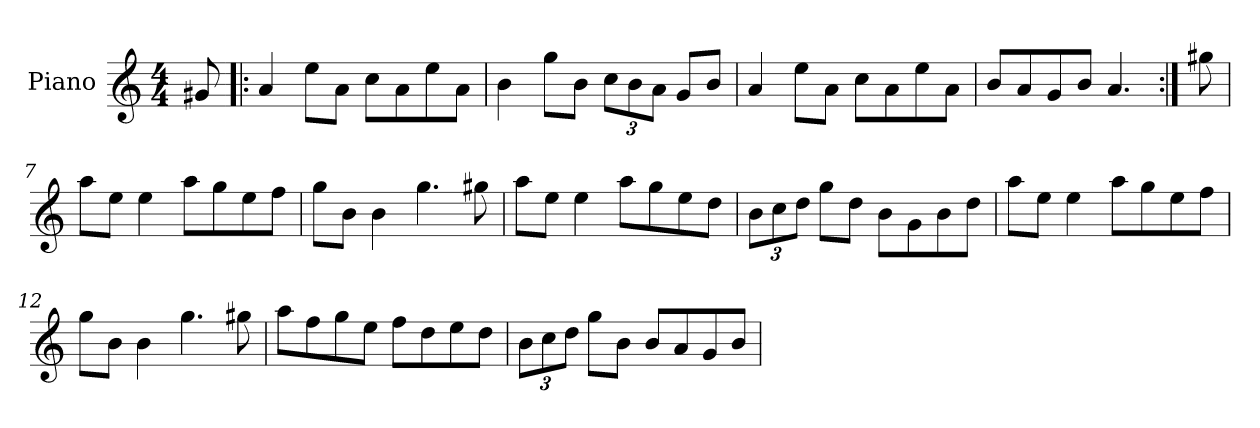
**kern
*part1
*staff1
*I"Piano
*I'Pno
*clefG2
*k[]
*M4/4
=1
8g#X/
=2!|:
4a/
8ee\L
8a\J
8cc\L
8a\
8ee\
8a\J
=3
4b\
8gg\L
8b\J
12cc\L
12b\
12a\J
8g/L
8b/J
=4
4a/
8ee\L
8a\J
8cc\L
8a\
8ee\
8a\J
=5
8b/L
8a/
8g/
8b/J
4.a/
=6:|!
8gg#X\
=7
8aa\L
8ee\J
4ee\
8aa\L
8gg\
8ee\
8ff\J
=8
8gg\L
8b\J
4b\
4.gg\
8gg#X\
=9
8aa\L
8ee\J
4ee\
8aa\L
8gg\
8ee\
8dd\J
=10
12b\L
12cc\
12dd\J
8gg\L
8dd\J
8b\L
8g\
8b\
8dd\J
=11
8aa\L
8ee\J
4ee\
8aa\L
8gg\
8ee\
8ff\J
=12
8gg\L
8b\J
4b\
4.gg\
8gg#X\
=13
8aa\L
8ff\
8gg\
8ee\J
8ff\L
8dd\
8ee\
8dd\J
=14
12b\L
12cc\
12dd\J
8gg\L
8b\J
8b/L
8a/
8g/
8b/J
=
*-
